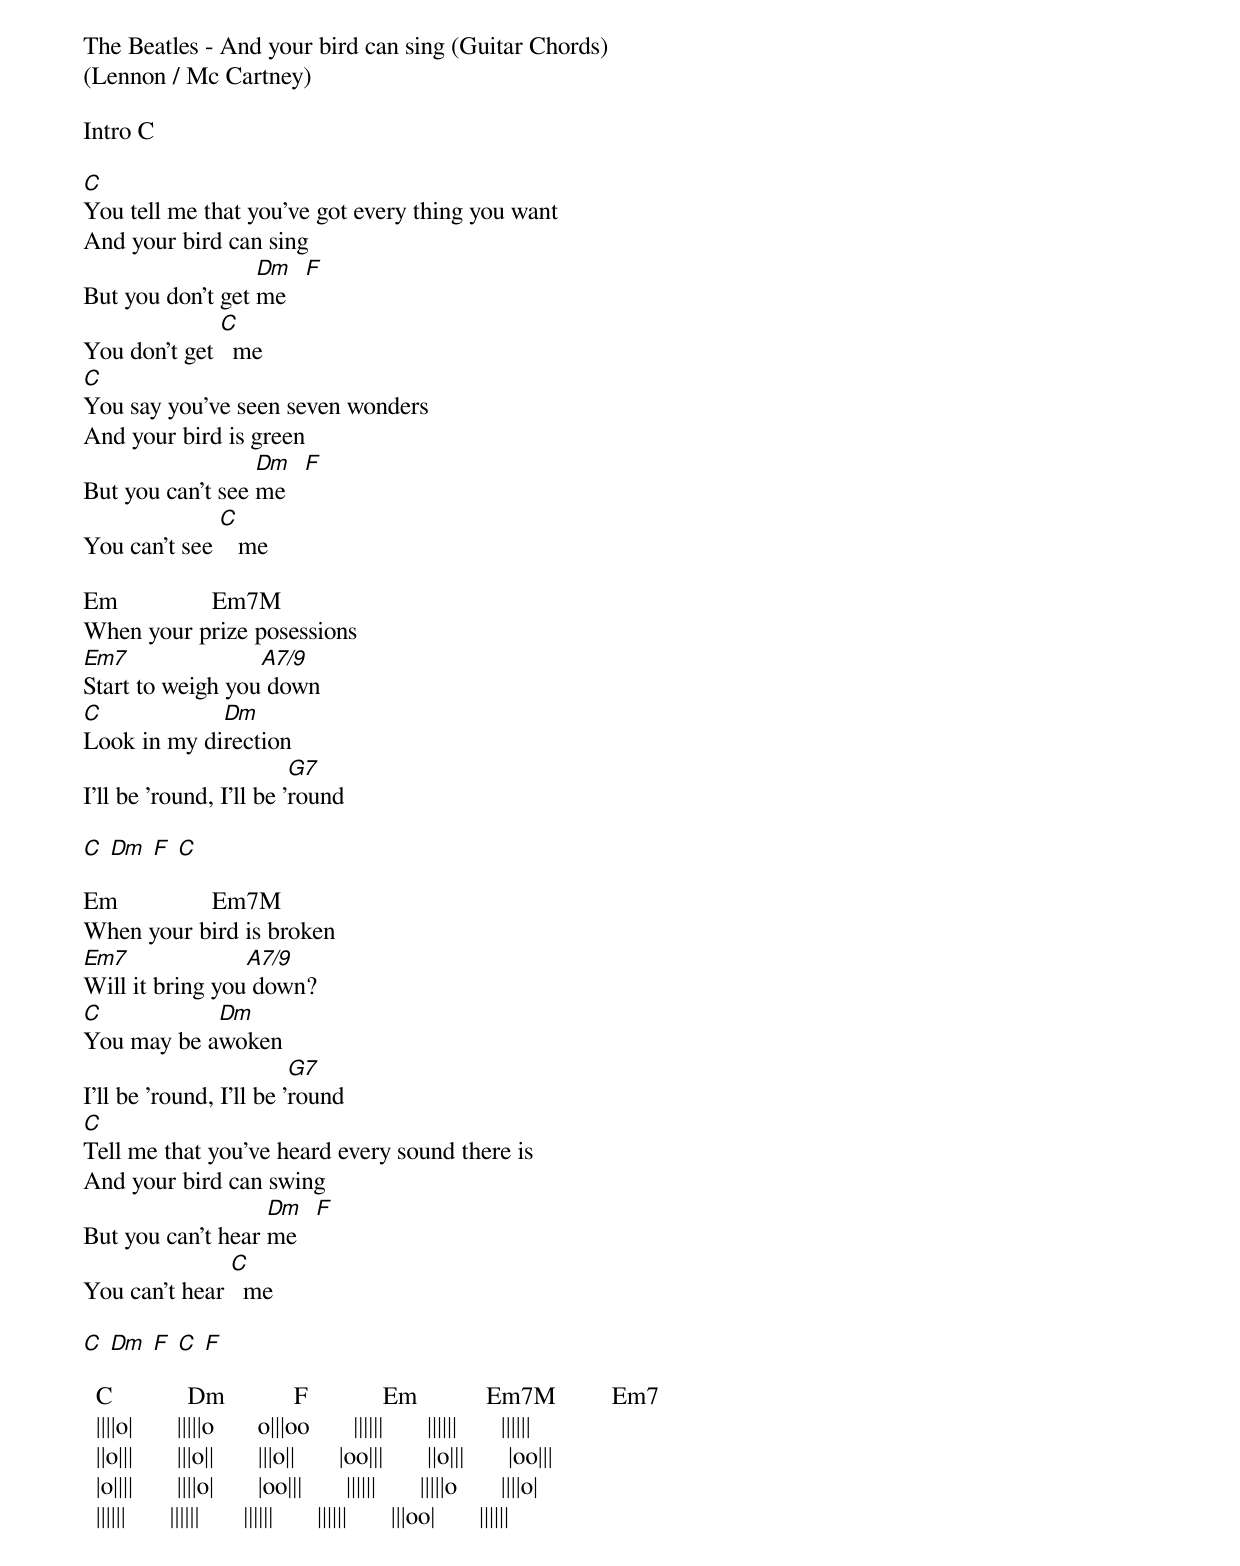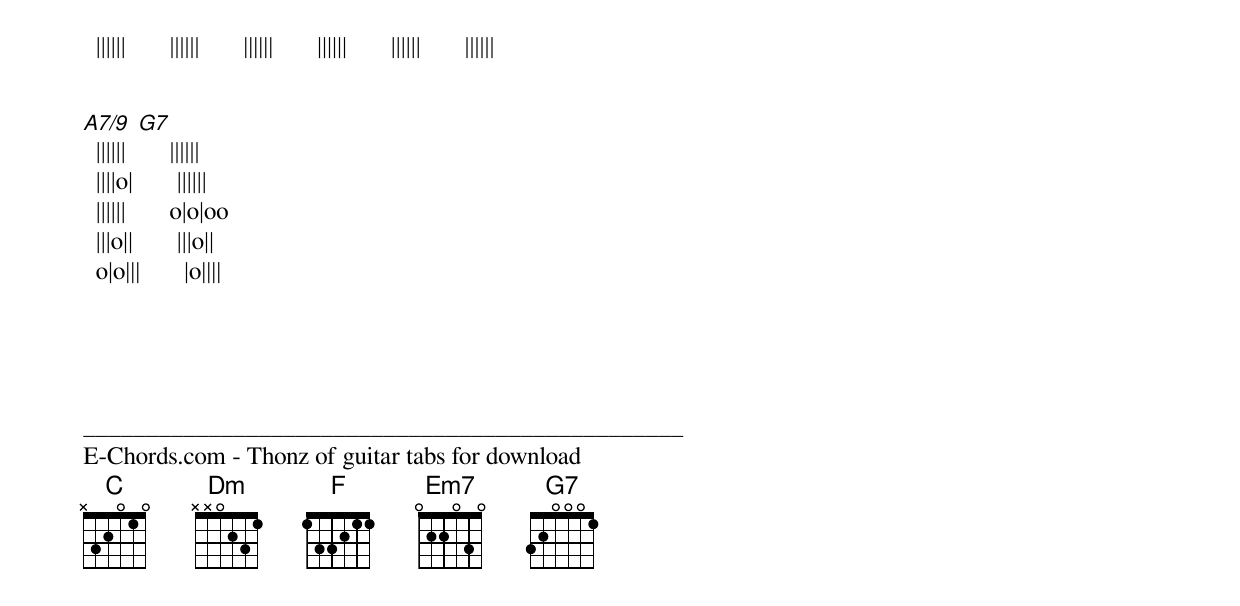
The Beatles - And your bird can sing (Guitar Chords)
(Lennon / Mc Cartney)

Intro C

[C]You tell me that you've got every thing you want
And your bird can sing
But you don't get [Dm]me   [F]
You don't get [C]  me
[C]You say you've seen seven wonders
And your bird is green
But you can't see [Dm]me   [F]
You can't see [C]   me

Em               Em7M
When your prize posessions
[Em7]Start to weigh you[A7/9] down
[C]Look in my di[Dm]rection
I'll be 'round, I'll be '[G7]round

[C] [Dm] [F] [C]

Em               Em7M
When your bird is broken
[Em7]Will it bring you[A7/9] down?
[C]You may be a[Dm]woken
I'll be 'round, I'll be '[G7]round
[C]Tell me that you've heard every sound there is
And your bird can swing
But you can't hear [Dm]me   [F]
You can't hear [C]  me

[C] [Dm] [F] [C] [F]

  C            Dm           F            Em           Em7M         Em7
  ||||o|       |||||o       o|||oo       ||||||       ||||||       ||||||
  ||o|||       |||o||       |||o||       |oo|||       ||o|||       |oo|||
  |o||||       ||||o|       |oo|||       ||||||       |||||o       ||||o|
  ||||||       ||||||       ||||||       ||||||       |||oo|       ||||||
  ||||||       ||||||       ||||||       ||||||       ||||||       ||||||


[A7/9] [G7]
  ||||||       ||||||
  ||||o|       ||||||
  ||||||       o|o|oo
  |||o||       |||o||
  o|o|||       |o||||





________________________________________________
E-Chords.com - Thonz of guitar tabs for download
